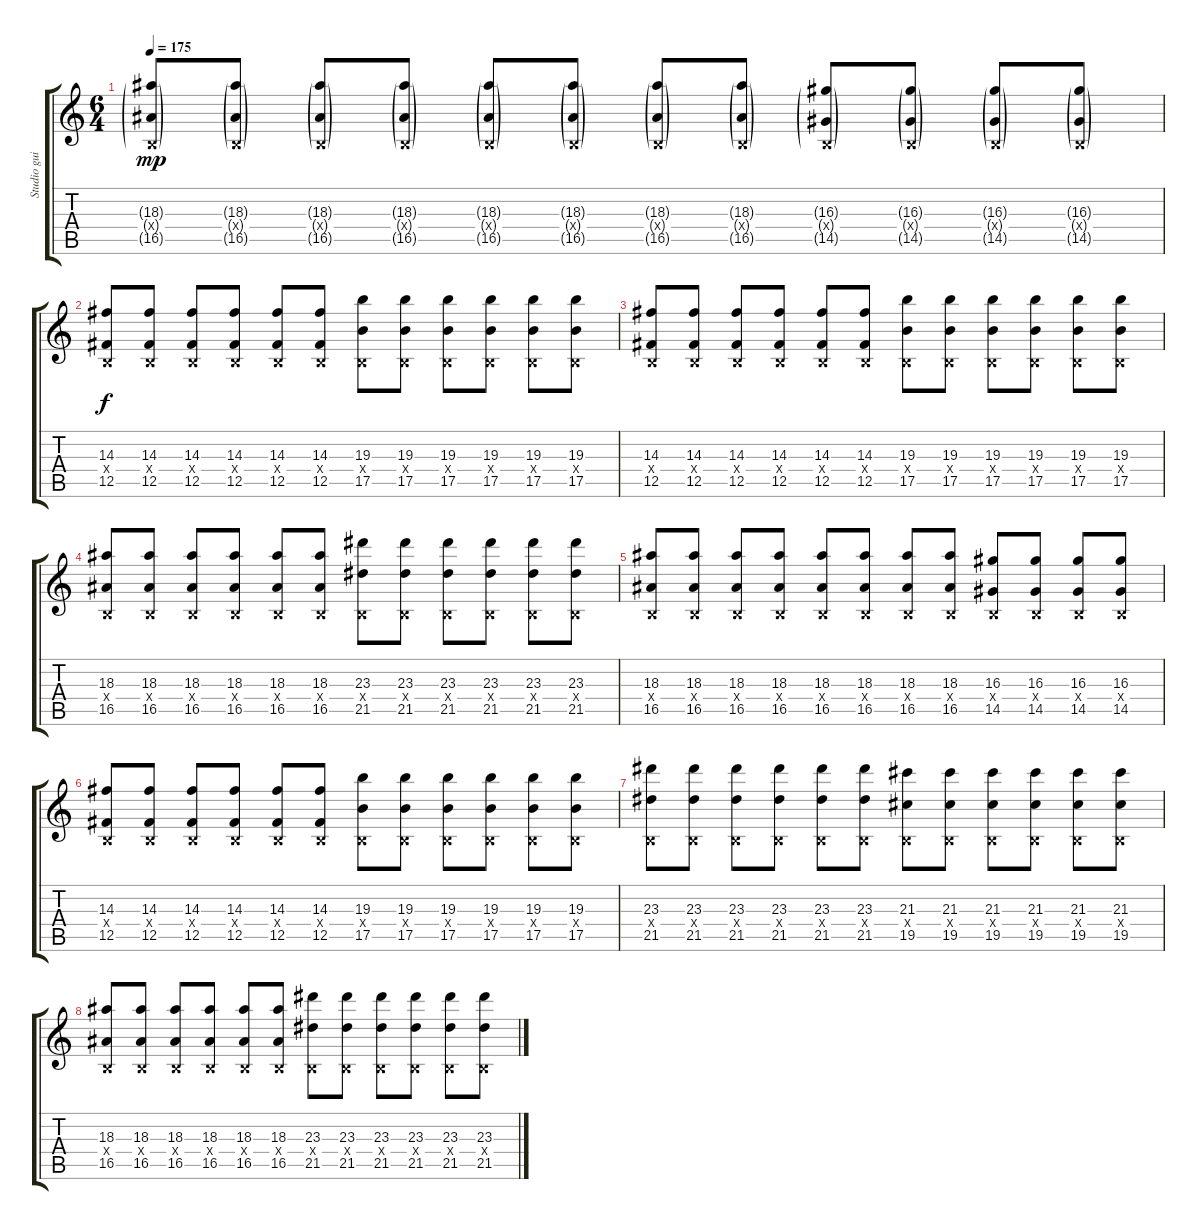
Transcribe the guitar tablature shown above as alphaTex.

\track ("Studio guitar" "Studio gui") {instrument overdrivenguitar}
\staff {score tabs}
\tuning (Db4 Ab3 E3 B2 Gb2 B1) {hide}
\ts (6 4)
\tempo 175
\clef g2
\ks c
(18.3{g} 0.4{g x} 16.5{g}).8{dy mp} (18.3{g} 0.4{g x} 16.5{g}).8 (18.3{g} 0.4{g x} 16.5{g}).8 (18.3{g} 0.4{g x} 16.5{g}).8 (18.3{g} 0.4{g x} 16.5{g}).8 (18.3{g} 0.4{g x} 16.5{g}).8 (18.3{g} 0.4{g x} 16.5{g}).8 (18.3{g} 0.4{g x} 16.5{g}).8 (16.3{g} 0.4{g x} 14.5{g}).8 (16.3{g} 0.4{g x} 14.5{g}).8 (16.3{g} 0.4{g x} 14.5{g}).8 (16.3{g} 0.4{g x} 14.5{g}).8 |
(14.3 0.4{x} 12.5).8{dy f} (14.3 0.4{x} 12.5).8 (14.3 0.4{x} 12.5).8 (14.3 0.4{x} 12.5).8 (14.3 0.4{x} 12.5).8 (14.3 0.4{x} 12.5).8 (19.3 0.4{x} 17.5).8 (19.3 0.4{x} 17.5).8 (19.3 0.4{x} 17.5).8 (19.3 0.4{x} 17.5).8 (19.3 0.4{x} 17.5).8 (19.3 0.4{x} 17.5).8 |
(14.3 0.4{x} 12.5).8 (14.3 0.4{x} 12.5).8 (14.3 0.4{x} 12.5).8 (14.3 0.4{x} 12.5).8 (14.3 0.4{x} 12.5).8 (14.3 0.4{x} 12.5).8 (19.3 0.4{x} 17.5).8 (19.3 0.4{x} 17.5).8 (19.3 0.4{x} 17.5).8 (19.3 0.4{x} 17.5).8 (19.3 0.4{x} 17.5).8 (19.3 0.4{x} 17.5).8 |
(18.3 0.4{x} 16.5).8 (18.3 0.4{x} 16.5).8 (18.3 0.4{x} 16.5).8 (18.3 0.4{x} 16.5).8 (18.3 0.4{x} 16.5).8 (18.3 0.4{x} 16.5).8 (23.3 0.4{x} 21.5).8 (23.3 0.4{x} 21.5).8 (23.3 0.4{x} 21.5).8 (23.3 0.4{x} 21.5).8 (23.3 0.4{x} 21.5).8 (23.3 0.4{x} 21.5).8 |
(18.3 0.4{x} 16.5).8 (18.3 0.4{x} 16.5).8 (18.3 0.4{x} 16.5).8 (18.3 0.4{x} 16.5).8 (18.3 0.4{x} 16.5).8 (18.3 0.4{x} 16.5).8 (18.3 0.4{x} 16.5).8 (18.3 0.4{x} 16.5).8 (16.3 0.4{x} 14.5).8 (16.3 0.4{x} 14.5).8 (16.3 0.4{x} 14.5).8 (16.3 0.4{x} 14.5).8 |
(14.3 0.4{x} 12.5).8 (14.3 0.4{x} 12.5).8 (14.3 0.4{x} 12.5).8 (14.3 0.4{x} 12.5).8 (14.3 0.4{x} 12.5).8 (14.3 0.4{x} 12.5).8 (19.3 0.4{x} 17.5).8 (19.3 0.4{x} 17.5).8 (19.3 0.4{x} 17.5).8 (19.3 0.4{x} 17.5).8 (19.3 0.4{x} 17.5).8 (19.3 0.4{x} 17.5).8 |
(23.3 0.4{x} 21.5).8 (23.3 0.4{x} 21.5).8 (23.3 0.4{x} 21.5).8 (23.3 0.4{x} 21.5).8 (23.3 0.4{x} 21.5).8 (23.3 0.4{x} 21.5).8 (21.3 0.4{x} 19.5).8 (21.3 0.4{x} 19.5).8 (21.3 0.4{x} 19.5).8 (21.3 0.4{x} 19.5).8 (21.3 0.4{x} 19.5).8 (21.3 0.4{x} 19.5).8 |
(18.3 0.4{x} 16.5).8 (18.3 0.4{x} 16.5).8 (18.3 0.4{x} 16.5).8 (18.3 0.4{x} 16.5).8 (18.3 0.4{x} 16.5).8 (18.3 0.4{x} 16.5).8 (23.3 0.4{x} 21.5).8 (23.3 0.4{x} 21.5).8 (23.3 0.4{x} 21.5).8 (23.3 0.4{x} 21.5).8 (23.3 0.4{x} 21.5).8 (23.3 0.4{x} 21.5).8
